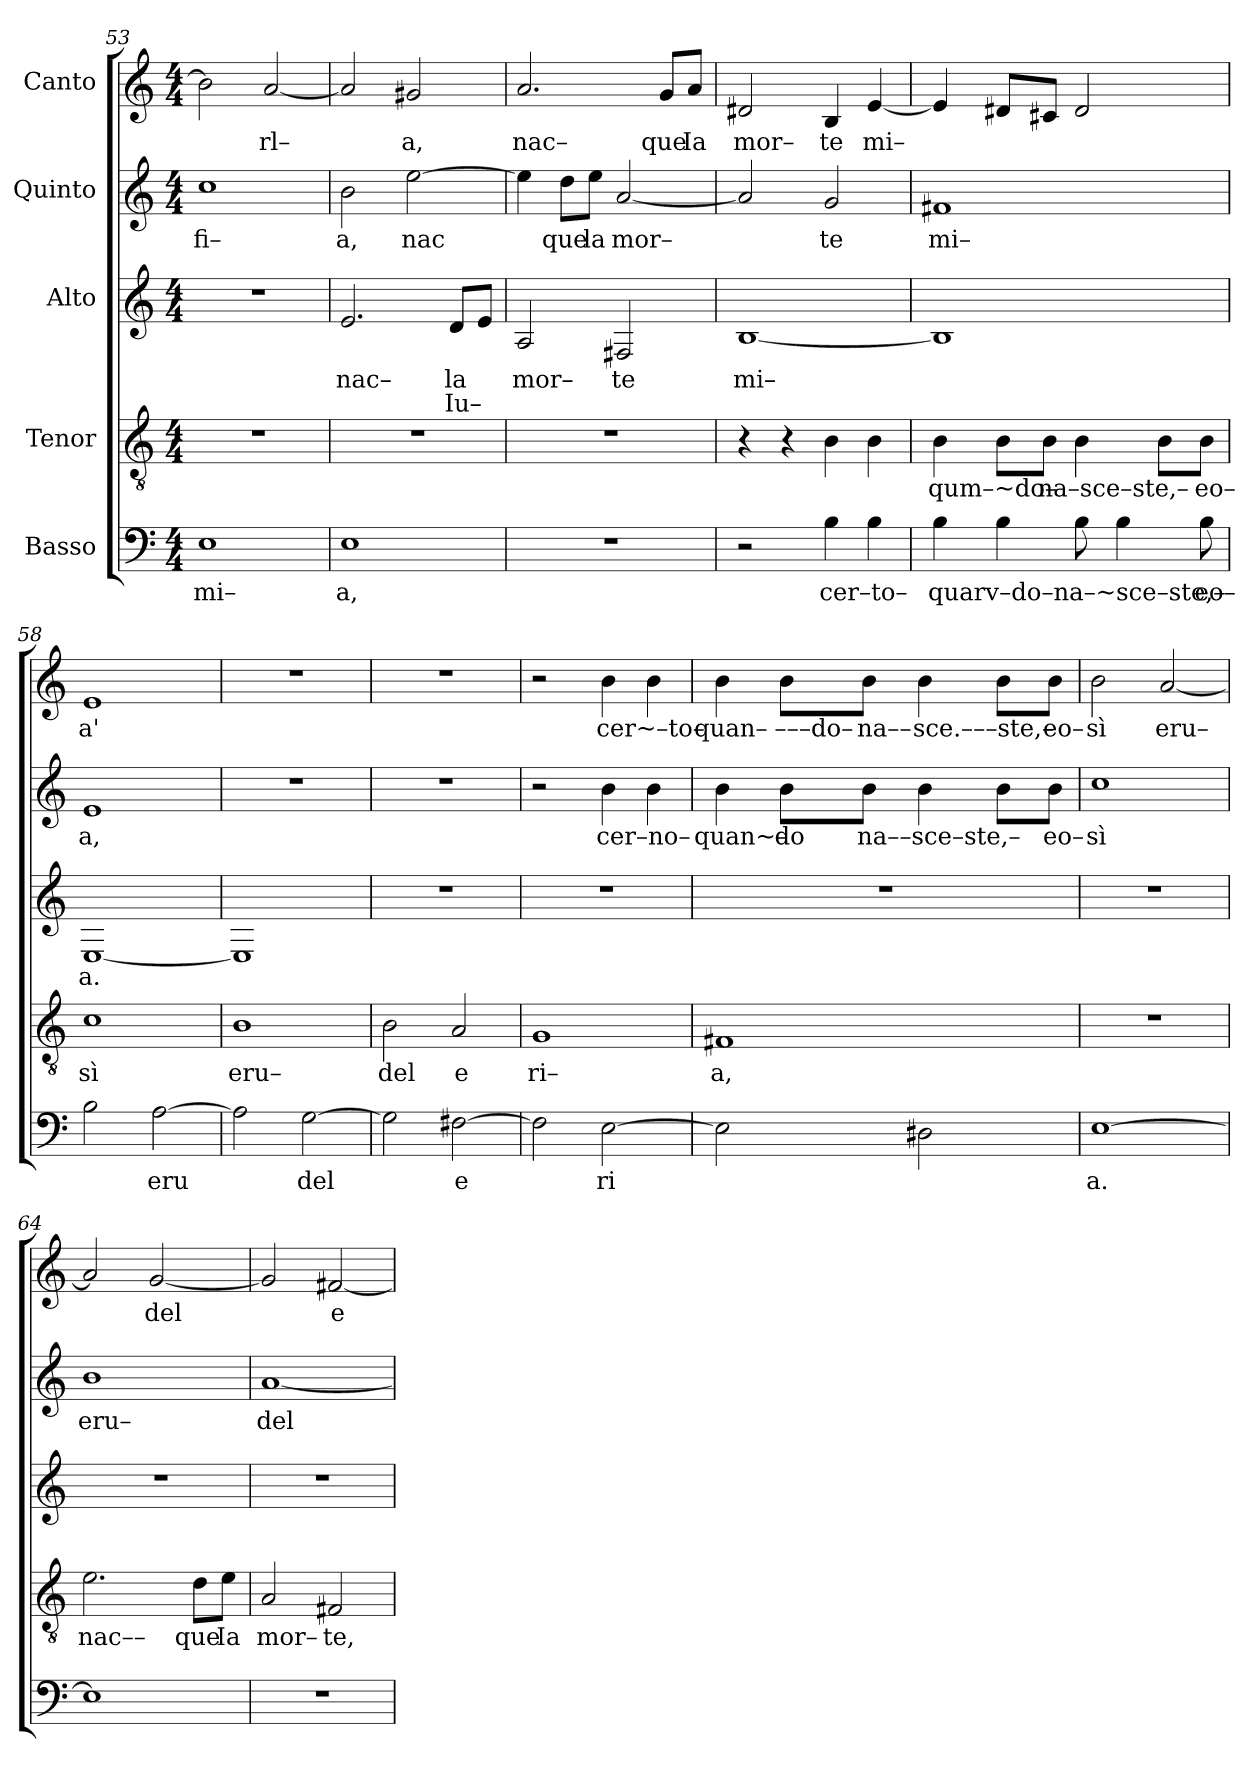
**kern	**text	**kern	**text	**kern	**text	**text	**kern	**text	**kern	**text
*part5	*part5	*part4	*part4	*part3	*part3	*part3	*part2	*part2	*part1	*part1
*staff5	*staff5	*staff4	*staff4	*staff3	*staff3	*staff3	*staff2	*staff2	*staff1	*staff1
*I"Basso	*	*I"Tenor	*	*I"Alto	*	*	*I"Quinto	*	*I"Canto	*
*clefF4	*	*clefGv2	*	*clefG2	*	*	*clefG2	*	*clefG2	*
*k[]	*	*k[]	*	*k[]	*	*	*k[]	*	*k[]	*
*M4/4	*	*M4/4	*	*M4/4	*	*	*M4/4	*	*M4/4	*
=53	=53	=53	=53	=53	=53	=53	=53	=53	=53	=53
!	!LO:LY:b	!	!	!	!	!	!	!LO:LY:b	!	!
1E	mi–	1r	.	1r	.	.	1cc	fi–	2b\]	.
!	!	!	!	!	!	!	!	!	!	!LO:LY:b
.	.	.	.	.	.	.	.	.	[2a/	rl–
=54	=54	=54	=54	=54	=54	=54	=54	=54	=54	=54
!	!LO:LY:b	!	!	!	!LO:LY:b	!	!	!LO:LY:b	!	!
1E	a,	1r	.	2.e/	nac–	.	2b\	a,	2a/]	.
!	!	!	!	!	!	!	!	!LO:LY:b	!	!LO:LY:b
.	.	.	.	.	.	.	[2ee\	nac	2g#X/	a,
!	!	!	!	!	!LO:LY:b	!LO:LY:b	!	!	!	!
.	.	.	.	8d/L	la	Iu–	.	.	.	.
.	.	.	.	8e/J	.	.	.	.	.	.
=55	=55	=55	=55	=55	=55	=55	=55	=55	=55	=55
!	!	!	!	!	!LO:LY:b	!	!	!	!	!LO:LY:b
1r	.	1r	.	2A/	mor–	.	4ee\]	.	2.a/	nac–
!	!	!	!	!	!	!	!	!LO:LY:b	!	!
.	.	.	.	.	.	.	8dd\L	que	.	.
!	!	!	!	!	!	!	!	!LO:LY:b	!	!
.	.	.	.	.	.	.	8ee\J	la	.	.
!	!	!	!	!	!LO:LY:b	!	!	!LO:LY:b	!	!
.	.	.	.	2F#X/	te	.	[2a/	mor–	.	.
!	!	!	!	!	!	!	!	!	!	!LO:LY:b
.	.	.	.	.	.	.	.	.	8g/L	que
!	!	!	!	!	!	!	!	!	!	!LO:LY:b
.	.	.	.	.	.	.	.	.	8a/J	Ia
=56	=56	=56	=56	=56	=56	=56	=56	=56	=56	=56
!	!	!	!	!	!LO:LY:b	!	!	!	!	!LO:LY:b
2r	.	4r	.	[1B	mi–	.	2a/]	.	2d#X/	mor–
.	.	4r	.	.	.	.	.	.	.	.
!	!LO:LY:b	!	!	!	!	!	!	!LO:LY:b	!	!LO:LY:b
4B\	cer–to–	4B\	.	.	.	.	2g/	te	4B/	te
!	!	!	!	!	!	!	!	!	!	!LO:LY:b
4B\	.	4B\	.	.	.	.	.	.	[4e/	mi–
=57	=57	=57	=57	=57	=57	=57	=57	=57	=57	=57
!	!LO:LY:b	!	!LO:LY:b	!	!	!	!	!LO:LY:b	!	!
4B\	quarv–do–	4B\	qum–~do–	1B]	.	.	1f#X	mi–	4e/]	.
4B\	.	8B\L	.	.	.	.	.	.	8d#X/L	.
!	!	!	!LO:LY:b	!	!	!	!	!	!	!
.	.	8B\J	na–sce–ste,–	.	.	.	.	.	8c#X/J	.
!	!LO:LY:b	!	!	!	!	!	!	!	!	!
8B\	na–~sce–ste,–	4B\	.	.	.	.	.	.	2d#/	.
4B\	.	.	.	.	.	.	.	.	.	.
.	.	8B\L	.	.	.	.	.	.	.	.
!	!LO:LY:b	!	!LO:LY:b	!	!	!	!	!	!	!
8B\	eo–	8B\J	eo–	.	.	.	.	.	.	.
=58	=58	=58	=58	=58	=58	=58	=58	=58	=58	=58
!	!	!	!LO:LY:b	!	!LO:LY:b	!	!	!LO:LY:b	!	!LO:LY:b
2B\	.	1c	sì	[1E	a.	.	1e	a,	1e	a'
!	!LO:LY:b	!	!	!	!	!	!	!	!	!
[2A\	eru	.	.	.	.	.	.	.	.	.
=59	=59	=59	=59	=59	=59	=59	=59	=59	=59	=59
!	!	!	!LO:LY:b	!	!	!	!	!	!	!
2A\]	.	1B	eru–	1E]	.	.	1r	.	1r	.
!	!LO:LY:b	!	!	!	!	!	!	!	!	!
[2G\	del	.	.	.	.	.	.	.	.	.
=60	=60	=60	=60	=60	=60	=60	=60	=60	=60	=60
!	!	!	!LO:LY:b	!	!	!	!	!	!	!
2G\]	.	2B\	del	1r	.	.	1r	.	1r	.
!	!LO:LY:b	!	!LO:LY:b	!	!	!	!	!	!	!
[2F#X\	e	2A/	e	.	.	.	.	.	.	.
=61	=61	=61	=61	=61	=61	=61	=61	=61	=61	=61
!	!	!	!LO:LY:b	!	!	!	!	!	!	!
2F#\]	.	1G	ri–	1r	.	.	2r	.	2r	.
!	!LO:LY:b	!	!	!	!	!	!	!LO:LY:b	!	!LO:LY:b
[2E\	ri	.	.	.	.	.	4b\	cer–no–	4b\	cer~–to–
.	.	.	.	.	.	.	4b\	.	4b\	.
=62	=62	=62	=62	=62	=62	=62	=62	=62	=62	=62
!	!	!	!LO:LY:b	!	!	!	!	!LO:LY:b	!	!LO:LY:b
2E\]	.	1F#X	a,	1r	.	.	4b\	quan~–	4b\	quan–
!	!	!	!	!	!	!	!	!LO:LY:b	!	!LO:LY:b
.	.	.	.	.	.	.	8b\L	do	8b\L	–––do–
!	!	!	!	!	!	!	!	!LO:LY:b	!	!LO:LY:b
.	.	.	.	.	.	.	8b\J	na––sce–ste,–	8b\J	na––
!	!	!	!	!	!	!	!	!	!	!LO:LY:b
2D#X\	.	.	.	.	.	.	4b\	.	4b\	sce.–––ste,–
.	.	.	.	.	.	.	8b\L	.	8b\L	.
!	!	!	!	!	!	!	!	!LO:LY:b	!	!LO:LY:b
.	.	.	.	.	.	.	8b\J	eo–	8b\J	eo–
=63	=63	=63	=63	=63	=63	=63	=63	=63	=63	=63
!	!LO:LY:b	!	!	!	!	!	!	!LO:LY:b	!	!LO:LY:b
[1E	a.	1r	.	1r	.	.	1cc	sì	2b\	sì
!	!	!	!	!	!	!	!	!	!	!LO:LY:b
.	.	.	.	.	.	.	.	.	[2a/	eru–
=64	=64	=64	=64	=64	=64	=64	=64	=64	=64	=64
!	!	!	!LO:LY:b	!	!	!	!	!LO:LY:b	!	!
1E]	.	2.e\	nac––	1r	.	.	1b	eru–	2a/]	.
!	!	!	!	!	!	!	!	!	!	!LO:LY:b
.	.	.	.	.	.	.	.	.	[2g/	del
!	!	!	!LO:LY:b	!	!	!	!	!	!	!
.	.	8d\L	que	.	.	.	.	.	.	.
!	!	!	!LO:LY:b	!	!	!	!	!	!	!
.	.	8e\J	Ia	.	.	.	.	.	.	.
=65	=65	=65	=65	=65	=65	=65	=65	=65	=65	=65
!	!	!	!LO:LY:b	!	!	!	!	!LO:LY:b	!	!
1r	.	2A/	mor–	1r	.	.	[1a	del	2g/]	.
!	!	!	!LO:LY:b	!	!	!	!	!	!	!LO:LY:b
.	.	2F#X/	te,	.	.	.	.	.	[2f#X/	e
=	=	=	=	=	=	=	=	=	=	=
*-	*-	*-	*-	*-	*-	*-	*-	*-	*-	*-
